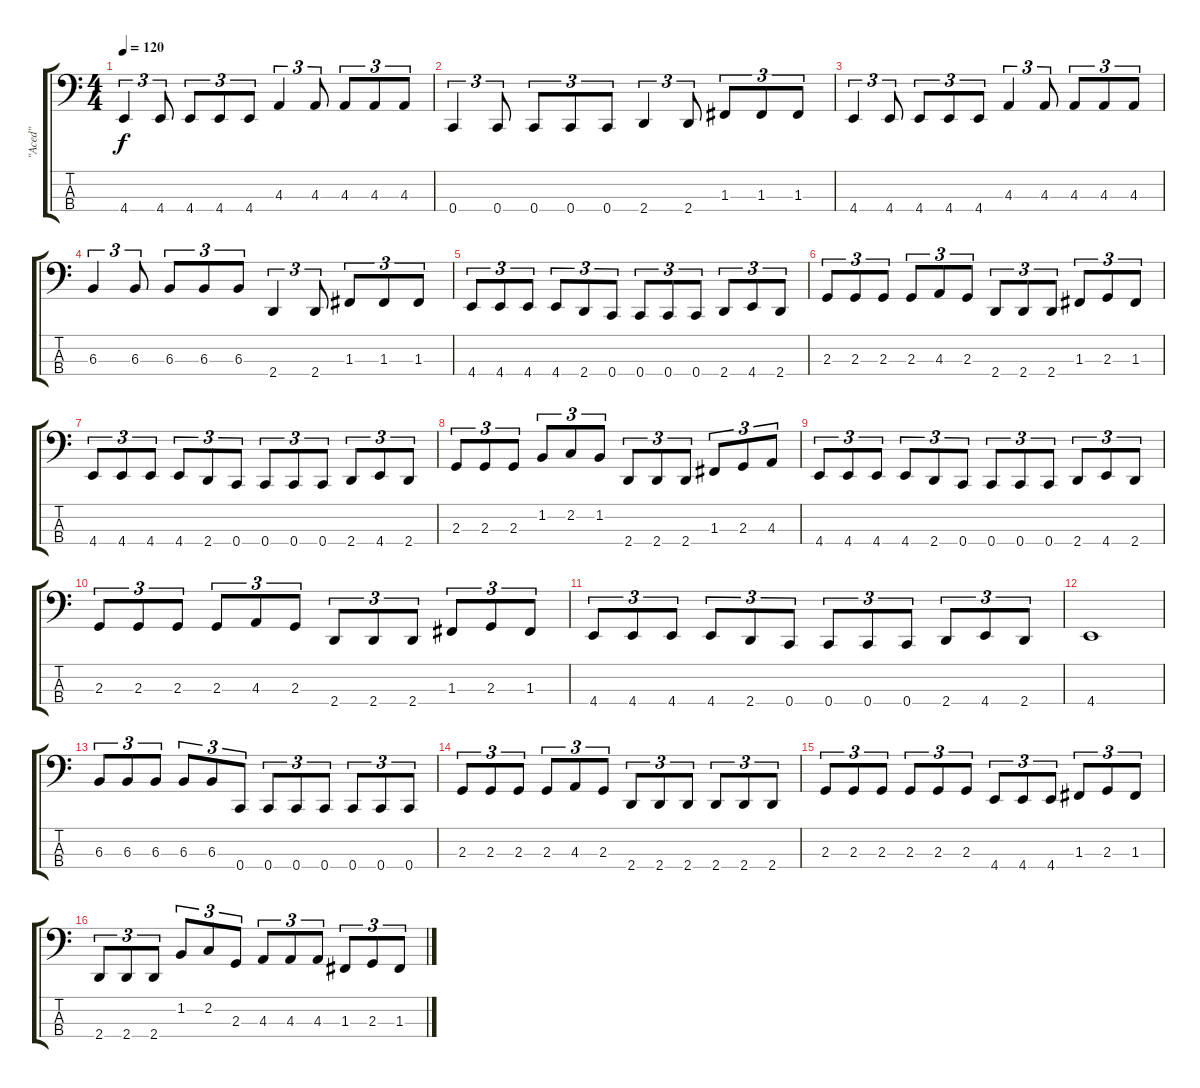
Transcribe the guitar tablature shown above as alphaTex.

\track ("\"Aced\"" "\"Aced\"") {instrument electricbasspick}
\staff {score tabs}
\tuning (Eb2 Bb1 F1 C1) {hide}
\ts (4 4)
\tempo 120
\clef f4
\ks c
4.4.4{tu (3 2) dy f} 4.4.8{tu (3 2)} 4.4.8{tu (3 2)} 4.4.8{tu (3 2)} 4.4.8{tu (3 2)} 4.3.4{tu (3 2)} 4.3.8{tu (3 2)} 4.3.8{tu (3 2)} 4.3.8{tu (3 2)} 4.3.8{tu (3 2)} |
0.4.4{tu (3 2)} 0.4.8{tu (3 2)} 0.4.8{tu (3 2)} 0.4.8{tu (3 2)} 0.4.8{tu (3 2)} 2.4.4{tu (3 2)} 2.4.8{tu (3 2)} 1.3.8{tu (3 2)} 1.3.8{tu (3 2)} 1.3.8{tu (3 2)} |
4.4.4{tu (3 2)} 4.4.8{tu (3 2)} 4.4.8{tu (3 2)} 4.4.8{tu (3 2)} 4.4.8{tu (3 2)} 4.3.4{tu (3 2)} 4.3.8{tu (3 2)} 4.3.8{tu (3 2)} 4.3.8{tu (3 2)} 4.3.8{tu (3 2)} |
6.3.4{tu (3 2)} 6.3.8{tu (3 2)} 6.3.8{tu (3 2)} 6.3.8{tu (3 2)} 6.3.8{tu (3 2)} 2.4.4{tu (3 2)} 2.4.8{tu (3 2)} 1.3.8{tu (3 2)} 1.3.8{tu (3 2)} 1.3.8{tu (3 2)} |
4.4.8{tu (3 2)} 4.4.8{tu (3 2)} 4.4.8{tu (3 2)} 4.4.8{tu (3 2)} 2.4.8{tu (3 2)} 0.4.8{tu (3 2)} 0.4.8{tu (3 2)} 0.4.8{tu (3 2)} 0.4.8{tu (3 2)} 2.4.8{tu (3 2)} 4.4.8{tu (3 2)} 2.4.8{tu (3 2)} |
2.3.8{tu (3 2)} 2.3.8{tu (3 2)} 2.3.8{tu (3 2)} 2.3.8{tu (3 2)} 4.3.8{tu (3 2)} 2.3.8{tu (3 2)} 2.4.8{tu (3 2)} 2.4.8{tu (3 2)} 2.4.8{tu (3 2)} 1.3.8{tu (3 2)} 2.3.8{tu (3 2)} 1.3.8{tu (3 2)} |
4.4.8{tu (3 2)} 4.4.8{tu (3 2)} 4.4.8{tu (3 2)} 4.4.8{tu (3 2)} 2.4.8{tu (3 2)} 0.4.8{tu (3 2)} 0.4.8{tu (3 2)} 0.4.8{tu (3 2)} 0.4.8{tu (3 2)} 2.4.8{tu (3 2)} 4.4.8{tu (3 2)} 2.4.8{tu (3 2)} |
2.3.8{tu (3 2)} 2.3.8{tu (3 2)} 2.3.8{tu (3 2)} 1.2.8{tu (3 2)} 2.2.8{tu (3 2)} 1.2.8{tu (3 2)} 2.4.8{tu (3 2)} 2.4.8{tu (3 2)} 2.4.8{tu (3 2)} 1.3.8{tu (3 2)} 2.3.8{tu (3 2)} 4.3.8{tu (3 2)} |
4.4.8{tu (3 2)} 4.4.8{tu (3 2)} 4.4.8{tu (3 2)} 4.4.8{tu (3 2)} 2.4.8{tu (3 2)} 0.4.8{tu (3 2)} 0.4.8{tu (3 2)} 0.4.8{tu (3 2)} 0.4.8{tu (3 2)} 2.4.8{tu (3 2)} 4.4.8{tu (3 2)} 2.4.8{tu (3 2)} |
2.3.8{tu (3 2)} 2.3.8{tu (3 2)} 2.3.8{tu (3 2)} 2.3.8{tu (3 2)} 4.3.8{tu (3 2)} 2.3.8{tu (3 2)} 2.4.8{tu (3 2)} 2.4.8{tu (3 2)} 2.4.8{tu (3 2)} 1.3.8{tu (3 2)} 2.3.8{tu (3 2)} 1.3.8{tu (3 2)} |
4.4.8{tu (3 2)} 4.4.8{tu (3 2)} 4.4.8{tu (3 2)} 4.4.8{tu (3 2)} 2.4.8{tu (3 2)} 0.4.8{tu (3 2)} 0.4.8{tu (3 2)} 0.4.8{tu (3 2)} 0.4.8{tu (3 2)} 2.4.8{tu (3 2)} 4.4.8{tu (3 2)} 2.4.8{tu (3 2)} |
4.4.1 |
6.3.8{tu (3 2)} 6.3.8{tu (3 2)} 6.3.8{tu (3 2)} 6.3.8{tu (3 2)} 6.3.8{tu (3 2)} 0.4.8{tu (3 2)} 0.4.8{tu (3 2)} 0.4.8{tu (3 2)} 0.4.8{tu (3 2)} 0.4.8{tu (3 2)} 0.4.8{tu (3 2)} 0.4.8{tu (3 2)} |
2.3.8{tu (3 2)} 2.3.8{tu (3 2)} 2.3.8{tu (3 2)} 2.3.8{tu (3 2)} 4.3.8{tu (3 2)} 2.3.8{tu (3 2)} 2.4.8{tu (3 2)} 2.4.8{tu (3 2)} 2.4.8{tu (3 2)} 2.4.8{tu (3 2)} 2.4.8{tu (3 2)} 2.4.8{tu (3 2)} |
2.3.8{tu (3 2)} 2.3.8{tu (3 2)} 2.3.8{tu (3 2)} 2.3.8{tu (3 2)} 2.3.8{tu (3 2)} 2.3.8{tu (3 2)} 4.4.8{tu (3 2)} 4.4.8{tu (3 2)} 4.4.8{tu (3 2)} 1.3.8{tu (3 2)} 2.3.8{tu (3 2)} 1.3.8{tu (3 2)} |
2.4.8{tu (3 2)} 2.4.8{tu (3 2)} 2.4.8{tu (3 2)} 1.2.8{tu (3 2)} 2.2.8{tu (3 2)} 2.3.8{tu (3 2)} 4.3.8{tu (3 2)} 4.3.8{tu (3 2)} 4.3.8{tu (3 2)} 1.3.8{tu (3 2)} 2.3.8{tu (3 2)} 1.3.8{tu (3 2)}
